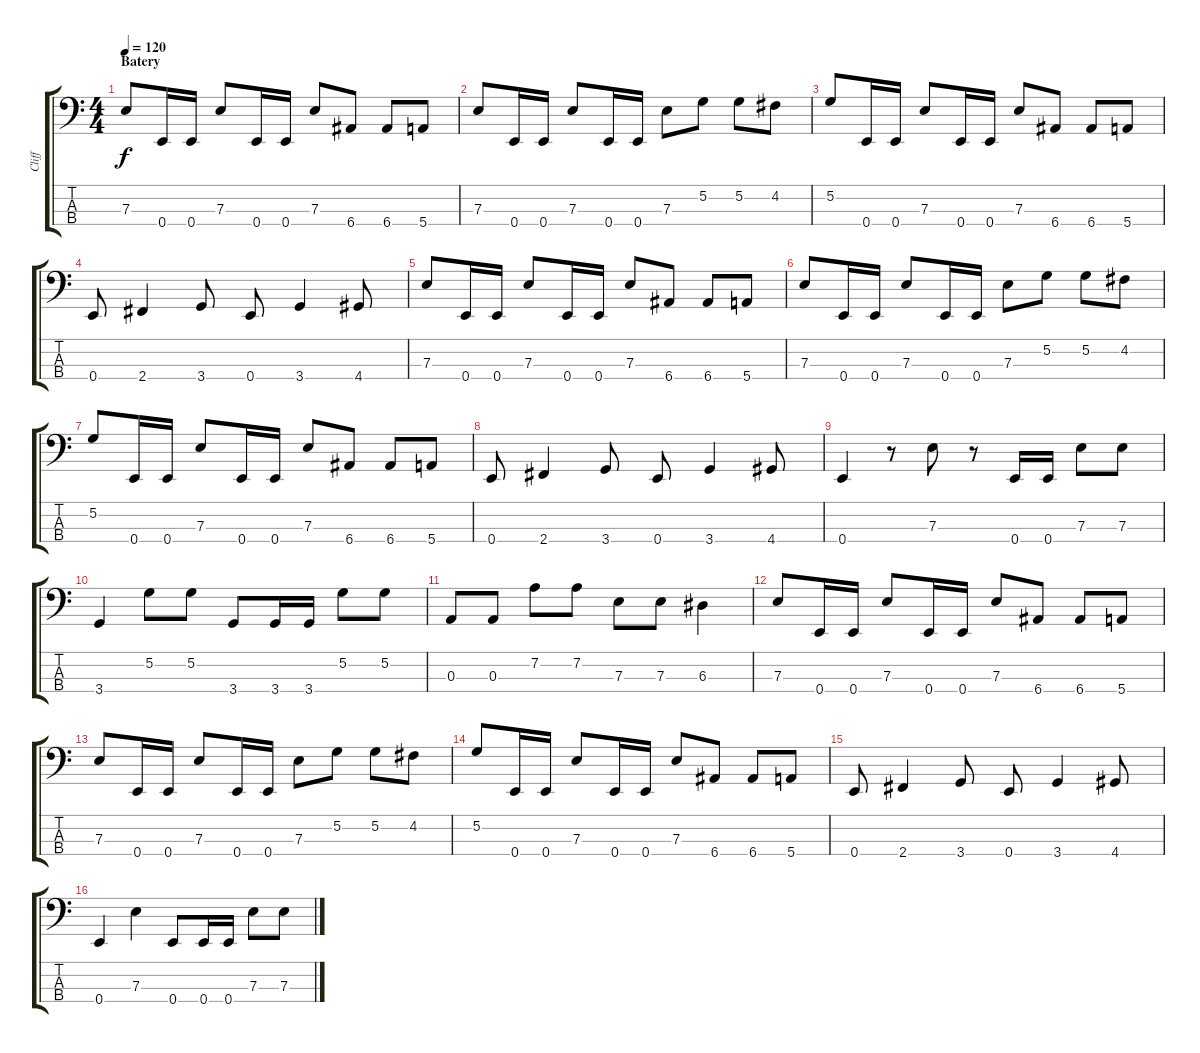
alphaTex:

\track ("Cliff" "Cliff") {instrument electricbassfinger}
\staff {score tabs}
\tuning (G2 D2 A1 E1) {hide}
\ts (4 4)
\section ("" "Batery")
\tempo 120
\tempo 190
\tempo 120
\clef f4
\ks c
7.3.8{dy f instrument electricbassfinger} 0.4.16 0.4.16 7.3.8 0.4.16 0.4.16 7.3.8 6.4.8 6.4.8 5.4.8 |
7.3.8 0.4.16 0.4.16 7.3.8 0.4.16 0.4.16 7.3.8 5.2.8 5.2.8 4.2.8 |
5.2.8 0.4.16 0.4.16 7.3.8 0.4.16 0.4.16 7.3.8 6.4.8 6.4.8 5.4.8 |
0.4.8 2.4.4 3.4.8 0.4.8 3.4.4 4.4.8 |
7.3.8 0.4.16 0.4.16 7.3.8 0.4.16 0.4.16 7.3.8 6.4.8 6.4.8 5.4.8 |
7.3.8 0.4.16 0.4.16 7.3.8 0.4.16 0.4.16 7.3.8 5.2.8 5.2.8 4.2.8 |
5.2.8 0.4.16 0.4.16 7.3.8 0.4.16 0.4.16 7.3.8 6.4.8 6.4.8 5.4.8 |
0.4.8 2.4.4 3.4.8 0.4.8 3.4.4 4.4.8 |
0.4.4 r.8 7.3.8 r.8 0.4.16 0.4.16 7.3.8 7.3.8 |
3.4.4 5.2.8 5.2.8 3.4.8 3.4.16 3.4.16 5.2.8 5.2.8 |
0.3.8 0.3.8 7.2.8 7.2.8 7.3.8 7.3.8 6.3.4 |
7.3.8 0.4.16 0.4.16 7.3.8 0.4.16 0.4.16 7.3.8 6.4.8 6.4.8 5.4.8 |
7.3.8 0.4.16 0.4.16 7.3.8 0.4.16 0.4.16 7.3.8 5.2.8 5.2.8 4.2.8 |
5.2.8 0.4.16 0.4.16 7.3.8 0.4.16 0.4.16 7.3.8 6.4.8 6.4.8 5.4.8 |
0.4.8 2.4.4 3.4.8 0.4.8 3.4.4 4.4.8 |
0.4.4 7.3.4 0.4.8 0.4.16 0.4.16 7.3.8 7.3.8
